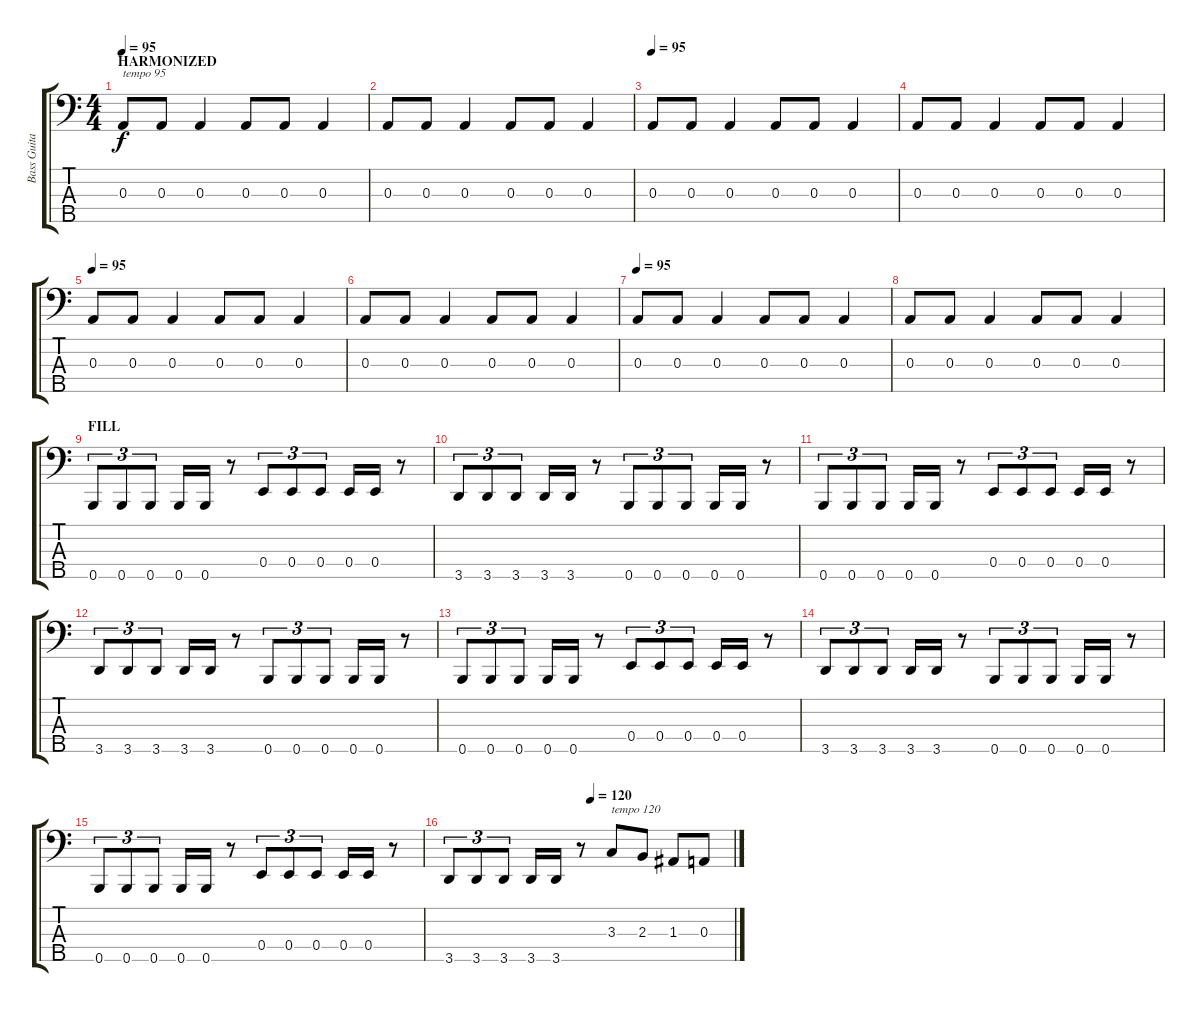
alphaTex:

\track ("Bass Guitar" "Bass Guita") {instrument electricbasspick}
\staff {score tabs}
\tuning (G2 D2 A1 E1 B0) {hide}
\ts (4 4)
\section ("" "HARMONIZED")
\tempo 95
\clef f4
\ks c
0.3.8{txt "tempo 95" dy f} 0.3.8 0.3.4 0.3.8 0.3.8 0.3.4 |
0.3.8 0.3.8 0.3.4 0.3.8 0.3.8 0.3.4 |
\tempo 95
0.3.8 0.3.8 0.3.4 0.3.8 0.3.8 0.3.4 |
0.3.8 0.3.8 0.3.4 0.3.8 0.3.8 0.3.4 |
\tempo 95
0.3.8 0.3.8 0.3.4 0.3.8 0.3.8 0.3.4 |
0.3.8 0.3.8 0.3.4 0.3.8 0.3.8 0.3.4 |
\tempo 95
0.3.8 0.3.8 0.3.4 0.3.8 0.3.8 0.3.4 |
0.3.8 0.3.8 0.3.4 0.3.8 0.3.8 0.3.4 |
\section ("" "FILL")
0.5.8{tu (3 2)} 0.5.8{tu (3 2)} 0.5.8{tu (3 2)} 0.5.16 0.5.16 r.8 0.4.8{tu (3 2)} 0.4.8{tu (3 2)} 0.4.8{tu (3 2)} 0.4.16 0.4.16 r.8 |
3.5.8{tu (3 2)} 3.5.8{tu (3 2)} 3.5.8{tu (3 2)} 3.5.16 3.5.16 r.8 0.5.8{tu (3 2)} 0.5.8{tu (3 2)} 0.5.8{tu (3 2)} 0.5.16 0.5.16 r.8 |
0.5.8{tu (3 2)} 0.5.8{tu (3 2)} 0.5.8{tu (3 2)} 0.5.16 0.5.16 r.8 0.4.8{tu (3 2)} 0.4.8{tu (3 2)} 0.4.8{tu (3 2)} 0.4.16 0.4.16 r.8 |
3.5.8{tu (3 2)} 3.5.8{tu (3 2)} 3.5.8{tu (3 2)} 3.5.16 3.5.16 r.8 0.5.8{tu (3 2)} 0.5.8{tu (3 2)} 0.5.8{tu (3 2)} 0.5.16 0.5.16 r.8 |
0.5.8{tu (3 2)} 0.5.8{tu (3 2)} 0.5.8{tu (3 2)} 0.5.16 0.5.16 r.8 0.4.8{tu (3 2)} 0.4.8{tu (3 2)} 0.4.8{tu (3 2)} 0.4.16 0.4.16 r.8 |
3.5.8{tu (3 2)} 3.5.8{tu (3 2)} 3.5.8{tu (3 2)} 3.5.16 3.5.16 r.8 0.5.8{tu (3 2)} 0.5.8{tu (3 2)} 0.5.8{tu (3 2)} 0.5.16 0.5.16 r.8 |
0.5.8{tu (3 2)} 0.5.8{tu (3 2)} 0.5.8{tu (3 2)} 0.5.16 0.5.16 r.8 0.4.8{tu (3 2)} 0.4.8{tu (3 2)} 0.4.8{tu (3 2)} 0.4.16 0.4.16 r.8 |
\tempo (120 0.5)
3.5.8{tu (3 2)} 3.5.8{tu (3 2)} 3.5.8{tu (3 2)} 3.5.16 3.5.16 r.8 3.3.8{txt "tempo 120"} 2.3.8 1.3.8 0.3.8
